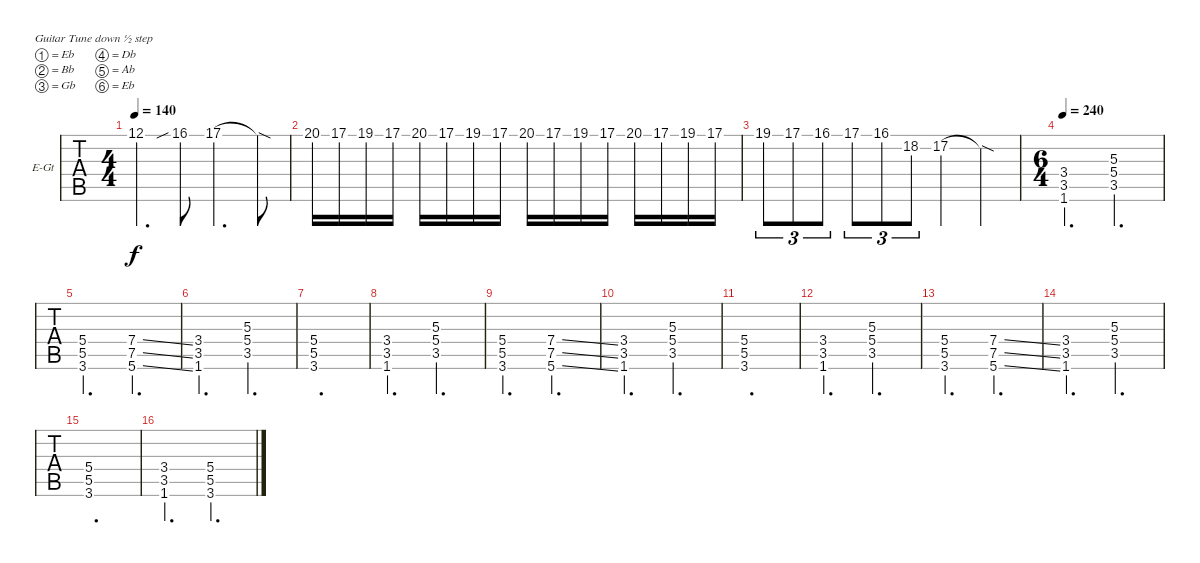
\bracketExtendMode groupsimilarinstruments
\firstSystemTrackNameOrientation horizontal
\otherSystemsTrackNameOrientation horizontal
\track ("Юрий Мелисов" "E-Gt") {instrument distortionguitar}
\staff {tabs}
\tuning (Eb4 Bb3 Gb3 Db3 Ab2 Eb2)
\ts (4 4)
\tempo 140
\clef g2
\ks c
12.1.4{d dy f} 16.1{sib}.8 17.1.4{d} 17.1{sod t}.8 |
20.1.16 17.1.16 19.1.16 17.1.16 20.1.16 17.1.16 19.1.16 17.1.16 20.1.16 17.1.16 19.1.16 17.1.16 20.1.16 17.1.16 19.1.16 17.1.16 |
19.1.8{tu (3 2)} 17.1.8{tu (3 2)} 16.1.8{tu (3 2)} 17.1.8{tu (3 2)} 16.1.8{tu (3 2)} 18.2.8{tu (3 2)} 17.2.4 17.2{sod t}.4 |
\ts (6 4)
\beaming (8 6 6)
\tempo 240
(3.4 3.5 1.6).2{d} (5.3 5.4 3.5).2{d} |
(5.4 5.5 3.6).2{d} (7.4{ss} 7.5{ss} 5.6{ss}).2{d} |
(3.4 3.5 1.6).2{d} (5.3 5.4 3.5).2{d} |
(5.4 5.5 3.6).1{d} |
(3.4 3.5 1.6).2{d} (5.3 5.4 3.5).2{d} |
(5.4 5.5 3.6).2{d} (7.4{ss} 7.5{ss} 5.6{ss}).2{d} |
(3.4 3.5 1.6).2{d} (5.3 5.4 3.5).2{d} |
(5.4 5.5 3.6).1{d} |
(3.4 3.5 1.6).2{d} (5.3 5.4 3.5).2{d} |
(5.4 5.5 3.6).2{d} (7.4{ss} 7.5{ss} 5.6{ss}).2{d} |
(3.4 3.5 1.6).2{d} (5.3 5.4 3.5).2{d} |
(5.4 5.5 3.6).1{d} |
(3.4 3.5 1.6).2{d} (5.4 5.5 3.6).2{d}
